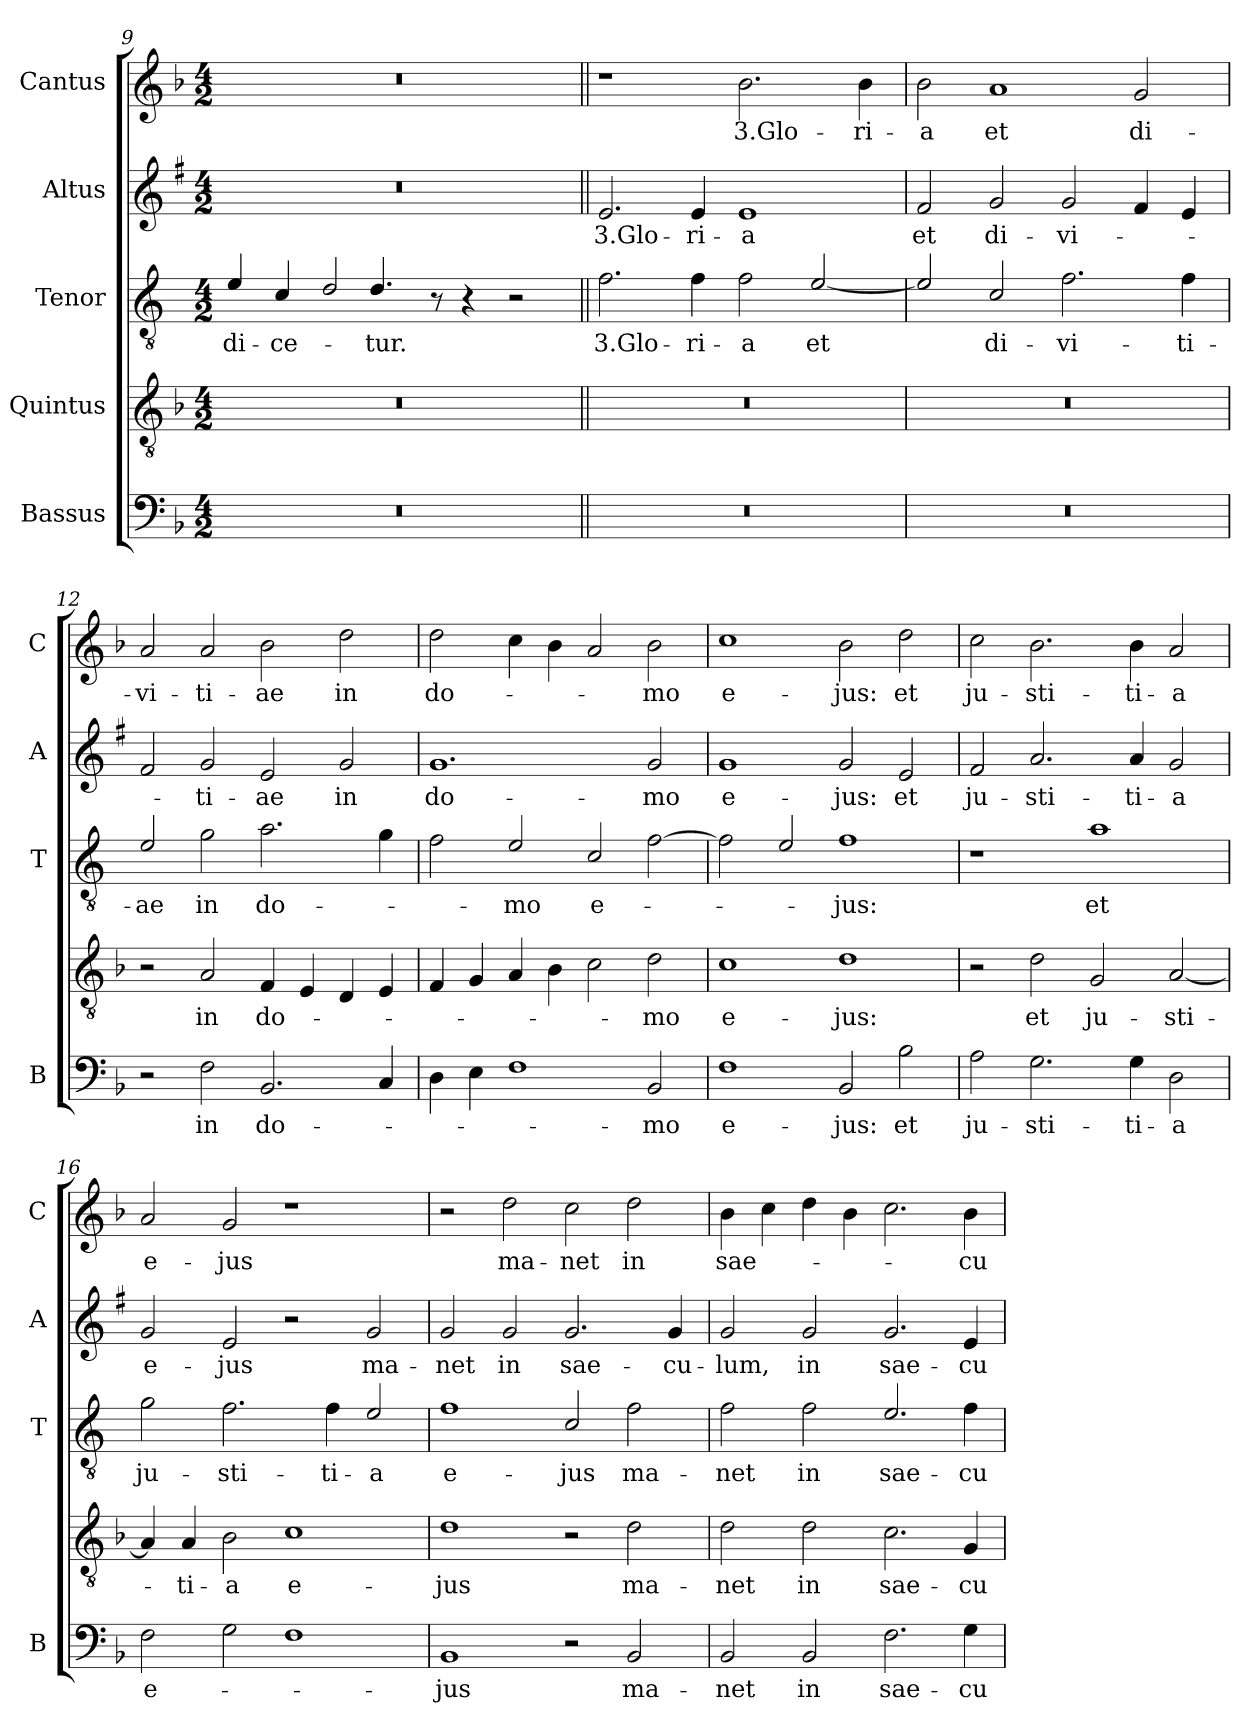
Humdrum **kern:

**kern	**text	**kern	**text	**kern	**text	**kern	**text	**kern	**text
*part5	*part5	*part4	*part4	*part3	*part3	*part2	*part2	*part1	*part1
*staff5	*staff5	*staff4	*staff4	*staff3	*staff3	*staff2	*staff2	*staff1	*staff1
*I"Bassus	*	*I"Quintus	*	*I"Tenor	*	*I"Altus	*	*I"Cantus	*
*I'B	*	*	*	*I'T	*	*I'A	*	*I'C	*
*clefF4	*	*clefGv2	*	*clefGv2	*	*clefG2	*	*clefG2	*
*	*	*	*	*ITrd4c7	*	*ITrd1c2	*	*	*
*k[b-]	*	*k[b-]	*	*k[b-]	*	*k[b-]	*	*k[b-]	*
*F:	*	*F:	*	*F:	*	*F:	*	*F:	*
*M4/2	*	*M4/2	*	*M4/2	*	*M4/2	*	*M4/2	*
=9	=9	=9	=9	=9	=9	=9	=9	=9	=9
!	!	!	!	!	!LO:LY:b	!	!	!	!
0r	.	0r	.	4A/	-di-	0r	.	0r	.
!	!	!	!	!	!LO:LY:b	!	!	!	!
.	.	.	.	4F/	-ce-	.	.	.	.
!	!	!	!	!LO:N:head=open	!	!	!	!	!
.	.	.	.	4G/	.	.	.	.	.
!	!	!	!	!	!LO:LY:b	!	!	!	!
.	.	.	.	4.G/	-tur.	.	.	.	.
.	.	.	.	8r	.	.	.	.	.
.	.	.	.	4r	.	.	.	.	.
.	.	.	.	2r	.	.	.	.	.
!!LO:LB:g=z
=10||	=10||	=10||	=10||	=10||	=10||	=10||	=10||	=10||	=10||
!	!	!	!	!	!LO:LY:b	!	!LO:LY:b	!	!
0r	.	0r	.	2.B-\	3.Glo-	2.d/	3.Glo-	1r	.
!	!	!	!	!	!LO:LY:b	!	!LO:LY:b	!	!
.	.	.	.	4B-\	-ri-	4d/	-ri-	.	.
!	!	!	!	!	!LO:LY:b	!	!LO:LY:b	!	!LO:LY:b
.	.	.	.	2B-\	-a	1d	-a	2.b-\	3.Glo-
!	!	!	!	!	!LO:LY:b	!	!	!	!
.	.	.	.	[2A/	et	.	.	.	.
!	!	!	!	!	!	!	!	!	!LO:LY:b
.	.	.	.	.	.	.	.	4b-\	-ri-
=11	=11	=11	=11	=11	=11	=11	=11	=11	=11
!	!	!	!	!	!	!	!LO:LY:b	!	!LO:LY:b
0r	.	0r	.	2A/]	.	2e/	et	2b-\	-a
!	!	!	!	!	!LO:LY:b	!	!LO:LY:b	!	!LO:LY:b
.	.	.	.	2F/	di-	2f/	di-	1a	et
!	!	!	!	!	!LO:LY:b	!	!LO:LY:b	!	!
.	.	.	.	2.B-\	-vi-	2f/	-vi-	.	.
!	!	!	!	!	!	!	!	!	!LO:LY:b
.	.	.	.	.	.	4e/	.	2g/	di-
!	!	!	!	!	!LO:LY:b	!	!	!	!
.	.	.	.	4B-\	-ti-	4d/	.	.	.
=12	=12	=12	=12	=12	=12	=12	=12	=12	=12
!	!	!	!	!	!LO:LY:b	!	!	!	!LO:LY:b
2r	.	2r	.	2A/	-ae	2e/	.	2a/	-vi-
!	!LO:LY:b	!	!LO:LY:b	!	!LO:LY:b	!	!LO:LY:b	!	!LO:LY:b
2F\	in	2A/	in	2c\	in	2f/	-ti-	2a/	-ti-
!	!LO:LY:b	!	!LO:LY:b	!	!LO:LY:b	!	!LO:LY:b	!	!LO:LY:b
2.BB-/	do-	4F/	do-	2.d\	do-	2d/	-ae	2b-\	-ae
.	.	4E/	.	.	.	.	.	.	.
!	!	!	!	!	!	!	!LO:LY:b	!	!LO:LY:b
.	.	4D/	.	.	.	2f/	in	2dd\	in
4C/	.	4E/	.	4c\	.	.	.	.	.
=13	=13	=13	=13	=13	=13	=13	=13	=13	=13
!	!	!	!	!	!	!	!LO:LY:b	!	!LO:LY:b
4D\	.	4F/	.	2B-\	.	1.f	do-	2dd\	do-
4E\	.	4G/	.	.	.	.	.	.	.
!	!	!	!	!	!LO:LY:b	!	!	!	!
1F	.	4A/	.	2A/	-mo	.	.	4cc\	.
.	.	4B-\	.	.	.	.	.	4b-\	.
!	!	!	!	!	!LO:LY:b	!	!	!	!
.	.	2c\	.	2F/	e-	.	.	2a/	.
!	!LO:LY:b	!	!LO:LY:b	!	!	!	!LO:LY:b	!	!LO:LY:b
2BB-/	-mo	2d\	-mo	[2B-\	.	2f/	-mo	2b-\	-mo
=14	=14	=14	=14	=14	=14	=14	=14	=14	=14
!	!LO:LY:b	!	!LO:LY:b	!	!	!	!LO:LY:b	!	!LO:LY:b
1F	e-	1c	e-	2B-\]	.	1f	e-	1cc	e-
.	.	.	.	2A/	.	.	.	.	.
!	!LO:LY:b	!	!LO:LY:b	!	!LO:LY:b	!	!LO:LY:b	!	!LO:LY:b
2BB-/	-jus:	1d	-jus:	1B-	-jus:	2f/	-jus:	2b-\	-jus:
!	!LO:LY:b	!	!	!	!	!	!LO:LY:b	!	!LO:LY:b
2B-\	et	.	.	.	.	2d/	et	2dd\	et
!!LO:PB:g=z
=15	=15	=15	=15	=15	=15	=15	=15	=15	=15
!	!LO:LY:b	!	!	!	!	!	!LO:LY:b	!	!LO:LY:b
2A\	ju-	2r	.	1r	.	2e/	ju-	2cc\	ju-
!	!LO:LY:b	!	!LO:LY:b	!	!	!	!LO:LY:b	!	!LO:LY:b
2.G\	-sti-	2d\	et	.	.	2.g/	-sti-	2.b-\	-sti-
!	!	!	!LO:LY:b	!	!LO:LY:b	!	!	!	!
.	.	2G/	ju-	1d	et	.	.	.	.
!	!LO:LY:b	!	!	!	!	!	!LO:LY:b	!	!LO:LY:b
4G\	-ti-	.	.	.	.	4g/	-ti-	4b-\	-ti-
!	!LO:LY:b	!	!LO:LY:b	!	!	!	!LO:LY:b	!	!LO:LY:b
2D\	-a	[2A/	-sti-	.	.	2f/	-a	2a/	-a
=16	=16	=16	=16	=16	=16	=16	=16	=16	=16
!	!LO:LY:b	!	!	!	!LO:LY:b	!	!LO:LY:b	!	!LO:LY:b
2F\	e-	4A/]	.	2c\	ju-	2f/	e-	2a/	e-
!	!	!	!LO:LY:b	!	!	!	!	!	!
.	.	4A/	-ti-	.	.	.	.	.	.
!	!	!	!LO:LY:b	!	!LO:LY:b	!	!LO:LY:b	!	!LO:LY:b
2G\	.	2B-\	-a	2.B-\	-sti-	2d/	-jus	2g/	-jus
!	!	!	!LO:LY:b	!	!	!	!	!	!
1F	.	1c	e-	.	.	2r	.	1r	.
!	!	!	!	!	!LO:LY:b	!	!	!	!
.	.	.	.	4B-\	-ti-	.	.	.	.
!	!	!	!	!	!LO:LY:b	!	!LO:LY:b	!	!
.	.	.	.	2A/	-a	2f/	ma-	.	.
=17	=17	=17	=17	=17	=17	=17	=17	=17	=17
!	!LO:LY:b	!	!LO:LY:b	!	!LO:LY:b	!	!LO:LY:b	!	!
1BB-	-jus	1d	-jus	1B-	e-	2f/	-net	2r	.
!	!	!	!	!	!	!	!LO:LY:b	!	!LO:LY:b
.	.	.	.	.	.	2f/	in	2dd\	ma-
!	!	!	!	!	!LO:LY:b	!	!LO:LY:b	!	!LO:LY:b
2r	.	2r	.	2F/	-jus	2.f/	sae-	2cc\	-net
!	!LO:LY:b	!	!LO:LY:b	!	!LO:LY:b	!	!	!	!LO:LY:b
2BB-/	ma-	2d\	ma-	2B-\	ma-	.	.	2dd\	in
!	!	!	!	!	!	!	!LO:LY:b	!	!
.	.	.	.	.	.	4f/	-cu-	.	.
=18	=18	=18	=18	=18	=18	=18	=18	=18	=18
!	!LO:LY:b	!	!LO:LY:b	!	!LO:LY:b	!	!LO:LY:b	!	!LO:LY:b
2BB-/	-net	2d\	-net	2B-\	-net	2f/	-lum,	4b-\	sae-
.	.	.	.	.	.	.	.	4cc\	.
!	!LO:LY:b	!	!LO:LY:b	!	!LO:LY:b	!	!LO:LY:b	!	!
2BB-/	in	2d\	in	2B-\	in	2f/	in	4dd\	.
.	.	.	.	.	.	.	.	4b-\	.
!	!LO:LY:b	!	!LO:LY:b	!	!LO:LY:b	!	!LO:LY:b	!	!
2.F\	sae-	2.c\	sae-	2.A/	sae-	2.f/	sae-	2.cc\	.
!	!LO:LY:b	!	!LO:LY:b	!	!LO:LY:b	!	!LO:LY:b	!	!LO:LY:b
4G\	-cu-	4G/	-cu-	4B-\	-cu-	4d/	-cu-	4b-\	-cu-
=	=	=	=	=	=	=	=	=	=
*-	*-	*-	*-	*-	*-	*-	*-	*-	*-
